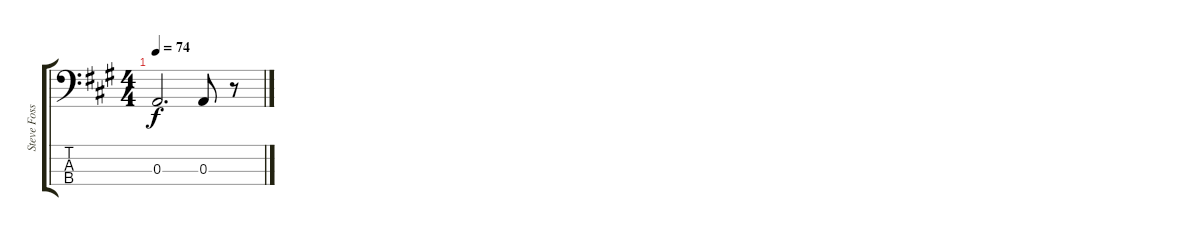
\track ("Steve Fosson Bass" "Steve Foss") {instrument electricbasspick}
\staff {score tabs}
\tuning (G2 D2 A1 E1) {hide}
\ts (4 4)
\tempo 74
\clef f4
\ks a
0.3{t}.2{d dy f} 0.3.8 r.8
